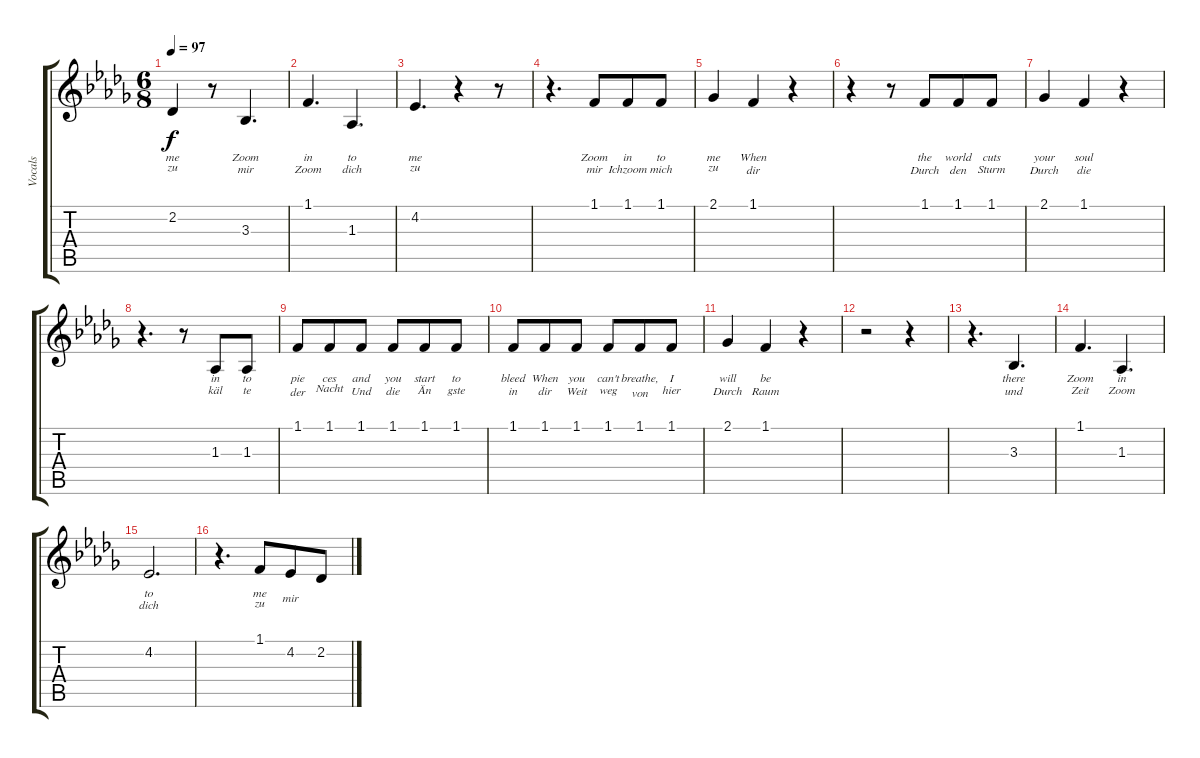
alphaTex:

\track ("Vocals" "Vocals") {instrument lead2sawtooth}
\staff {score tabs}
\tuning (E4 B3 G3 D3 A2 E2) {hide}
\ts (6 8)
\tempo 97
\clef g2
\ks db
2.2.4{lyrics (0 "me") lyrics (1 "zu") lyrics (2 "") lyrics (3 "") lyrics (4 "") dy f} r.8 3.3.4{d lyrics (0 "Zoom") lyrics (1 "mir") lyrics (2 "") lyrics (3 "") lyrics (4 "")} |
1.1.4{d lyrics (0 "in") lyrics (1 "Zoom") lyrics (2 "") lyrics (3 "") lyrics (4 "")} 1.3.4{d lyrics (0 "to") lyrics (1 "dich") lyrics (2 "") lyrics (3 "") lyrics (4 "")} |
4.2.4{d lyrics (0 "me") lyrics (1 "zu") lyrics (2 "") lyrics (3 "") lyrics (4 "")} r.4 r.8 |
r.4{d} 1.1.8{lyrics (0 "Zoom") lyrics (1 "mir") lyrics (2 "") lyrics (3 "") lyrics (4 "")} 1.1.8{lyrics (0 "in") lyrics (1 "Ichzoom") lyrics (2 "") lyrics (3 "") lyrics (4 "")} 1.1.8{lyrics (0 "to") lyrics (1 "mich") lyrics (2 "") lyrics (3 "") lyrics (4 "")} |
2.1.4{lyrics (0 "me") lyrics (1 "zu") lyrics (2 "") lyrics (3 "") lyrics (4 "")} 1.1.4{lyrics (0 "When") lyrics (1 "dir") lyrics (2 "") lyrics (3 "") lyrics (4 "")} r.4 |
r.4 r.8 1.1.8{lyrics (0 "the") lyrics (1 "Durch") lyrics (2 "") lyrics (3 "") lyrics (4 "")} 1.1.8{lyrics (0 "world") lyrics (1 "den") lyrics (2 "") lyrics (3 "") lyrics (4 "")} 1.1.8{lyrics (0 "cuts") lyrics (1 "Sturm") lyrics (2 "") lyrics (3 "") lyrics (4 "")} |
2.1.4{lyrics (0 "your") lyrics (1 "Durch") lyrics (2 "") lyrics (3 "") lyrics (4 "")} 1.1.4{lyrics (0 "soul") lyrics (1 "die") lyrics (2 "") lyrics (3 "") lyrics (4 "")} r.4 |
r.4{d} r.8 1.3.8{lyrics (0 "in") lyrics (1 "käl") lyrics (2 "") lyrics (3 "") lyrics (4 "")} 1.3.8{lyrics (0 "to") lyrics (1 "te") lyrics (2 "") lyrics (3 "") lyrics (4 "")} |
1.1.8{lyrics (0 "pie") lyrics (1 "der") lyrics (2 "") lyrics (3 "") lyrics (4 "")} 1.1.8{lyrics (0 "ces") lyrics (1 "Nacht") lyrics (2 "") lyrics (3 "") lyrics (4 "")} 1.1.8{lyrics (0 "and") lyrics (1 "Und") lyrics (2 "") lyrics (3 "") lyrics (4 "")} 1.1.8{lyrics (0 "you") lyrics (1 "die") lyrics (2 "") lyrics (3 "") lyrics (4 "")} 1.1.8{lyrics (0 "start") lyrics (1 "Än") lyrics (2 "") lyrics (3 "") lyrics (4 "")} 1.1.8{lyrics (0 "to") lyrics (1 "gste") lyrics (2 "") lyrics (3 "") lyrics (4 "")} |
1.1.8{lyrics (0 "bleed") lyrics (1 "in") lyrics (2 "") lyrics (3 "") lyrics (4 "")} 1.1.8{lyrics (0 "When") lyrics (1 "dir") lyrics (2 "") lyrics (3 "") lyrics (4 "")} 1.1.8{lyrics (0 "you") lyrics (1 "Weit") lyrics (2 "") lyrics (3 "") lyrics (4 "")} 1.1.8{lyrics (0 "can't") lyrics (1 "weg") lyrics (2 "") lyrics (3 "") lyrics (4 "")} 1.1.8{lyrics (0 "breathe,") lyrics (1 "von") lyrics (2 "") lyrics (3 "") lyrics (4 "")} 1.1.8{lyrics (0 "I") lyrics (1 "hier") lyrics (2 "") lyrics (3 "") lyrics (4 "")} |
2.1.4{lyrics (0 "will") lyrics (1 "Durch") lyrics (2 "") lyrics (3 "") lyrics (4 "")} 1.1.4{lyrics (0 "be") lyrics (1 "Raum") lyrics (2 "") lyrics (3 "") lyrics (4 "")} r.4 |
r.2 r.4 |
r.4{d} 3.3.4{d lyrics (0 "there") lyrics (1 "und") lyrics (2 "") lyrics (3 "") lyrics (4 "")} |
1.1.4{d lyrics (0 "Zoom") lyrics (1 "Zeit") lyrics (2 "") lyrics (3 "") lyrics (4 "")} 1.3.4{d lyrics (0 "in") lyrics (1 "Zoom") lyrics (2 "") lyrics (3 "") lyrics (4 "")} |
4.2.2{d lyrics (0 "to") lyrics (1 "dich") lyrics (2 "") lyrics (3 "") lyrics (4 "")} |
r.4{d} 1.1.8{lyrics (0 "me") lyrics (1 "zu") lyrics (2 "") lyrics (3 "") lyrics (4 "")} 4.2.8{lyrics (0 "") lyrics (1 "mir") lyrics (2 "") lyrics (3 "") lyrics (4 "")} 2.2.8
